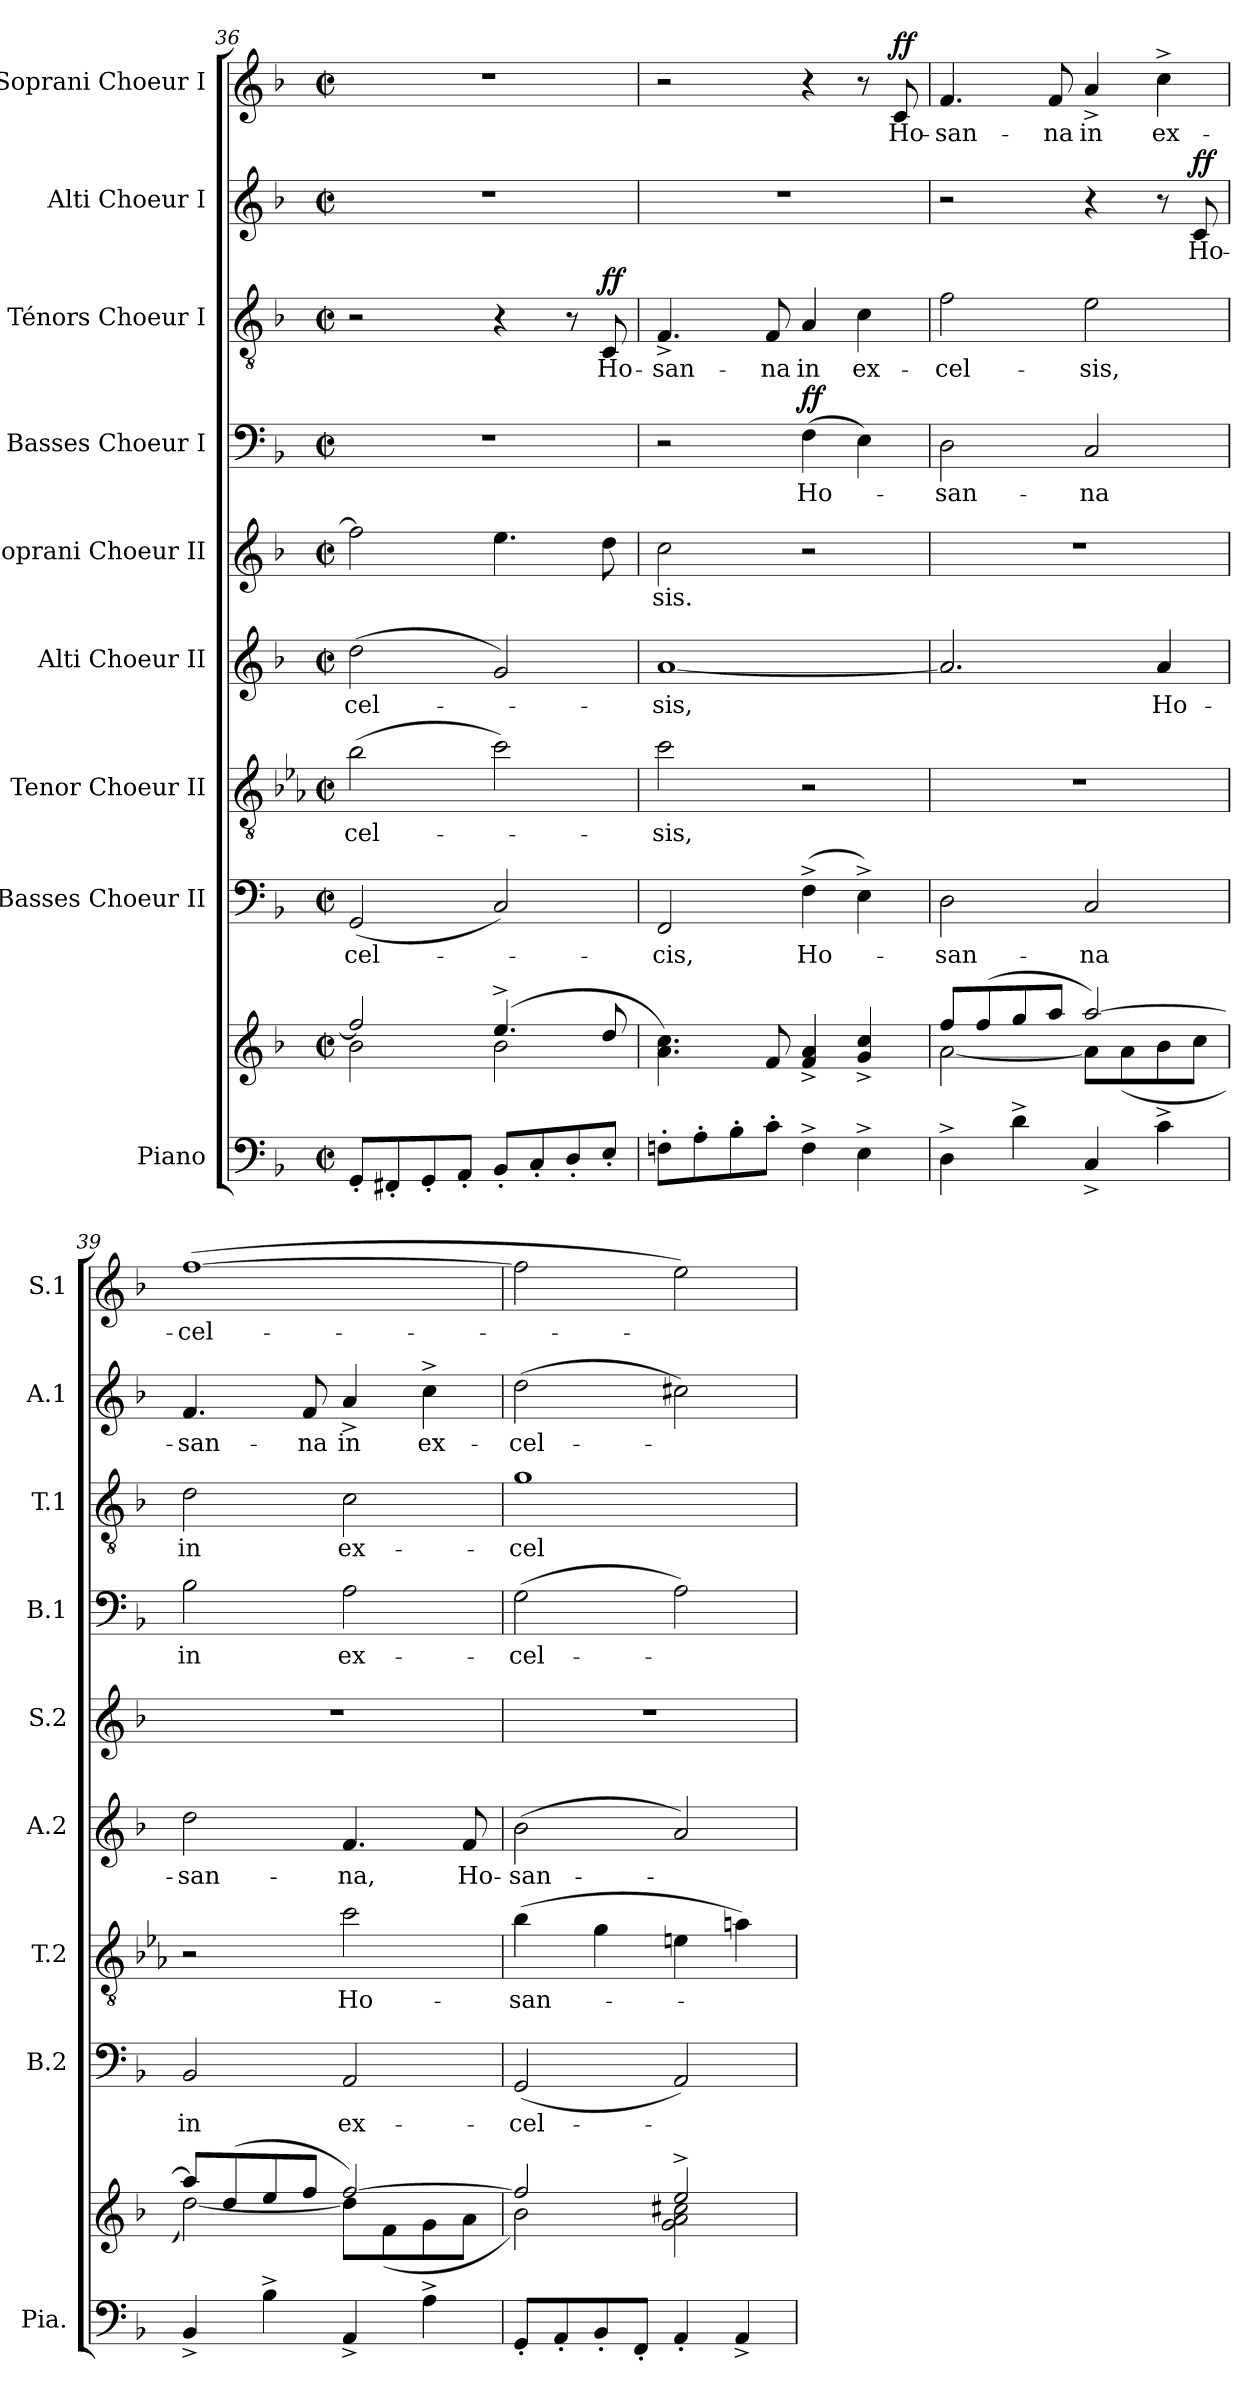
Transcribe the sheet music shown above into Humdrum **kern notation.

**kern	**kern	**kern	**text	**kern	**text	**kern	**text	**kern	**text	**kern	**text	**dynam	**kern	**text	**dynam	**kern	**text	**dynam	**kern	**text	**dynam
*part9	*part9	*part8	*part8	*part7	*part7	*part6	*part6	*part5	*part5	*part4	*part4	*part4	*part3	*part3	*part3	*part2	*part2	*part2	*part1	*part1	*part1
*staff10	*staff9	*staff8	*staff8	*staff7	*staff7	*staff6	*staff6	*staff5	*staff5	*staff4	*staff4	*staff4	*staff3	*staff3	*staff3	*staff2	*staff2	*staff2	*staff1	*staff1	*staff1
*I"Piano	*	*I"Basses Choeur II	*	*I"Tenor Choeur II	*	*I"Alti Choeur II	*	*I"Soprani Choeur II	*	*I"Basses Choeur I	*	*	*I"Ténors Choeur I	*	*	*I"Alti Choeur I	*	*	*I"Soprani Choeur I	*	*
*I'Pia.	*	*I'B.2	*	*I'T.2	*	*I'A.2	*	*I'S.2	*	*I'B.1	*	*	*I'T.1	*	*	*I'A.1	*	*	*I'S.1	*	*
!!LO:PB:g=z
*clefF4	*clefG2	*clefF4	*	*clefGv2	*	*clefG2	*	*clefG2	*	*clefF4	*	*	*clefGv2	*	*	*clefG2	*	*	*clefG2	*	*
*	*	*	*	*ITrd8c14	*	*	*	*	*	*	*	*	*	*	*	*	*	*	*	*	*
*k[b-]	*k[b-]	*k[b-]	*	*k[b-e-a-]	*	*k[b-]	*	*k[b-]	*	*k[b-]	*	*	*k[b-]	*	*	*k[b-]	*	*	*k[b-]	*	*
*M2/2	*M2/2	*M2/2	*	*M2/2	*	*M2/2	*	*M2/2	*	*M2/2	*	*	*M2/2	*	*	*M2/2	*	*	*M2/2	*	*
*met(c|)	*met(c|)	*met(c|)	*	*met(c|)	*	*met(c|)	*	*met(c|)	*	*met(c|)	*	*	*met(c|)	*	*	*met(c|)	*	*	*met(c|)	*	*
=36	=36	=36	=36	=36	=36	=36	=36	=36	=36	=36	=36	=36	=36	=36	=36	=36	=36	=36	=36	=36	=36
*	*^	*	*	*	*	*	*	*	*	*	*	*	*	*	*	*	*	*	*	*	*
8GG'/L	2ff/]	2b-\	(2GG/	-cel-	(2B-i\	-cel-	(2dd\	-cel-	2ff\]	.	1r	.	.	2r	.	.	1r	.	.	1r	.	.
8FF#X'/	.	.	.	.	.	.	.	.	.	.	.	.	.	.	.	.	.	.	.	.	.	.
8GG'/	.	.	.	.	.	.	.	.	.	.	.	.	.	.	.	.	.	.	.	.	.	.
8AA'/J	.	.	.	.	.	.	.	.	.	.	.	.	.	.	.	.	.	.	.	.	.	.
8BB-'/L	(4.ee^/	2b-\	2C/)	.	2ci\)	.	2g/)	.	4.ee\	.	.	.	.	4r	.	.	.	.	.	.	.	.
8C'/	.	.	.	.	.	.	.	.	.	.	.	.	.	.	.	.	.	.	.	.	.	.
8D'/	.	.	.	.	.	.	.	.	.	.	.	.	.	8r	.	.	.	.	.	.	.	.
!	!	!	!	!	!	!	!	!	!	!	!	!	!	!	!	!LO:DY:a	!	!	!	!	!	!
8E'/J	8dd/	.	.	.	.	.	.	.	8dd\	.	.	.	.	8Ci/	Ho-	ff	.	.	.	.	.	.
*	*v	*v	*	*	*	*	*	*	*	*	*	*	*	*	*	*	*	*	*	*	*	*
=37	=37	=37	=37	=37	=37	=37	=37	=37	=37	=37	=37	=37	=37	=37	=37	=37	=37	=37	=37	=37	=37
8Fn'\L	4.a\ 4.cc\)	2FF/	-cis,	2ci\	-sis,	[1a	-sis,	2cc\	-sis.	2r	.	.	4.F^i/	-san-	.	1r	.	.	2r	.	.
8A'\	.	.	.	.	.	.	.	.	.	.	.	.	.	.	.	.	.	.	.	.	.
8B-'\	.	.	.	.	.	.	.	.	.	.	.	.	.	.	.	.	.	.	.	.	.
8c'\J	8f/	.	.	.	.	.	.	.	.	.	.	.	8Fi/	-na	.	.	.	.	.	.	.
!	!	!	!	!	!	!	!	!	!	!	!	!LO:DY:a	!	!	!	!	!	!	!	!	!
4F^\	4f/^ 4a/^	(4F^\	Ho-	2r	.	.	.	2r	.	(4F\	Ho-	ff	4Ai/	in	.	.	.	.	4r	.	.
4E^\	4g/^ 4cc/^	4E^\)	.	.	.	.	.	.	.	4E\)	.	.	4ci\	ex-	.	.	.	.	8r	.	.
!	!	!	!	!	!	!	!	!	!	!	!	!	!	!	!	!	!	!	!	!	!LO:DY:a
.	.	.	.	.	.	.	.	.	.	.	.	.	.	.	.	.	.	.	8c/	Ho-	ff
=38	=38	=38	=38	=38	=38	=38	=38	=38	=38	=38	=38	=38	=38	=38	=38	=38	=38	=38	=38	=38	=38
*	*^	*	*	*	*	*	*	*	*	*	*	*	*	*	*	*	*	*	*	*	*
4D^\	8ff/L	[2a\	2D\	-san-	1r	.	2.a/]	.	1r	.	2D\	-san-	.	2fi\	-cel-	.	2r	.	.	4.f/	-san-	.
.	(8ff/	.	.	.	.	.	.	.	.	.	.	.	.	.	.	.	.	.	.	.	.	.
4d^\	8gg/	.	.	.	.	.	.	.	.	.	.	.	.	.	.	.	.	.	.	.	.	.
.	8aa/J	.	.	.	.	.	.	.	.	.	.	.	.	.	.	.	.	.	.	8f/	-na	.
4C^/	[2aa/)	8a\L]	2C/	-na	.	.	.	.	.	.	2C/	-na	.	2ei\	-sis,	.	4r	.	.	4a^/	in	.
.	.	(8a\	.	.	.	.	.	.	.	.	.	.	.	.	.	.	.	.	.	.	.	.
4c^\	.	8b-\	.	.	.	.	4a/	Ho-	.	.	.	.	.	.	.	.	8r	.	.	4cc^\	ex-	.
!	!	!	!	!	!	!	!	!	!	!	!	!	!	!	!	!	!	!	!LO:DY:a	!	!	!
.	.	8cc\J	.	.	.	.	.	.	.	.	.	.	.	.	.	.	8c/	Ho-	ff	.	.	.
=39	=39	=39	=39	=39	=39	=39	=39	=39	=39	=39	=39	=39	=39	=39	=39	=39	=39	=39	=39	=39	=39	=39
4BB-^/	8aa/L]	[2dd\)	2BB-/	in	2r	.	2dd\	-san-	1r	.	2B-\	in	.	2di\	in	.	4.f/	-san-	.	([1ff	-cel-	.
.	(8dd/	.	.	.	.	.	.	.	.	.	.	.	.	.	.	.	.	.	.	.	.	.
4B-^\	8ee/	.	.	.	.	.	.	.	.	.	.	.	.	.	.	.	.	.	.	.	.	.
.	8ff/J	.	.	.	.	.	.	.	.	.	.	.	.	.	.	.	8f/	-na	.	.	.	.
4AA^/	[2ff/)	8dd\L]	2AA/	ex-	2ci\	Ho-	4.f/	-na,	.	.	2A\	ex-	.	2ci\	ex-	.	4a^/	in	.	.	.	.
.	.	(>8f\	.	.	.	.	.	.	.	.	.	.	.	.	.	.	.	.	.	.	.	.
4A^\	.	8g\	.	.	.	.	.	.	.	.	.	.	.	.	.	.	4cc^\	ex-	.	.	.	.
.	.	8a\J	.	.	.	.	8f/	Ho-	.	.	.	.	.	.	.	.	.	.	.	.	.	.
=40	=40	=40	=40	=40	=40	=40	=40	=40	=40	=40	=40	=40	=40	=40	=40	=40	=40	=40	=40	=40	=40	=40
8GG'/L	2ff/]	2b-\)	(2GG/	-cel-	(4B-i\	-san-	(2b-\	-san-	1r	.	(2G\	-cel-	.	1gi	-cel-	.	(2dd\	-cel-	.	2ff\]	.	.
8AA'/	.	.	.	.	.	.	.	.	.	.	.	.	.	.	.	.	.	.	.	.	.	.
8BB-'/	.	.	.	.	4Gi\	.	.	.	.	.	.	.	.	.	.	.	.	.	.	.	.	.
8FF'/J	.	.	.	.	.	.	.	.	.	.	.	.	.	.	.	.	.	.	.	.	.	.
4AA'/	2ee^/	2g\ 2a\ 2cc#X\	2AA/)	.	4Eni\	.	2a/)	.	.	.	2A\)	.	.	.	.	.	2cc#X\)	.	.	2ee\)	.	.
4AA^/	.	.	.	.	4Ani\)	.	.	.	.	.	.	.	.	.	.	.	.	.	.	.	.	.
*	*v	*v	*	*	*	*	*	*	*	*	*	*	*	*	*	*	*	*	*	*	*	*
=	=	=	=	=	=	=	=	=	=	=	=	=	=	=	=	=	=	=	=	=	=
*-	*-	*-	*-	*-	*-	*-	*-	*-	*-	*-	*-	*-	*-	*-	*-	*-	*-	*-	*-	*-	*-
